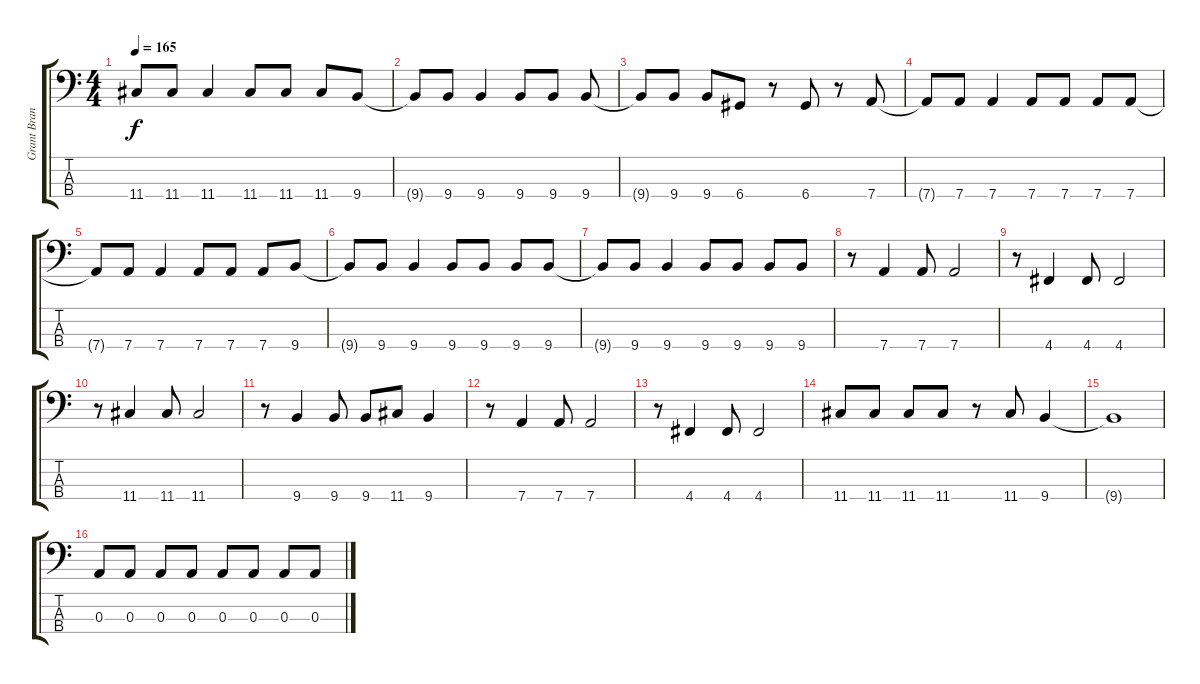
\track ("Grant Brandell" "Grant Bran") {instrument electricbassfinger}
\staff {score tabs}
\tuning (G2 D2 A1 D1) {hide}
\ts (4 4)
\tempo 165
\clef f4
\ks c
11.4{t}.8{dy f} 11.4.8 11.4.4 11.4.8 11.4.8 11.4.8 9.4.8 |
9.4{t}.8 9.4.8 9.4.4 9.4.8 9.4.8 9.4.8 |
9.4{t}.8 9.4.8 9.4.8 6.4.8 r.8 6.4.8 r.8 7.4.8 |
7.4{t}.8 7.4.8 7.4.4 7.4.8 7.4.8 7.4.8 7.4.8 |
7.4{t}.8 7.4.8 7.4.4 7.4.8 7.4.8 7.4.8 9.4.8 |
9.4{t}.8 9.4.8 9.4.4 9.4.8 9.4.8 9.4.8 9.4.8 |
9.4{t}.8 9.4.8 9.4.4 9.4.8 9.4.8 9.4.8 9.4.8 |
r.8 7.4.4 7.4.8 7.4.2 |
r.8 4.4.4 4.4.8 4.4.2 |
r.8 11.4.4 11.4.8 11.4.2 |
r.8 9.4.4 9.4.8 9.4.8 11.4.8 9.4.4 |
r.8 7.4.4 7.4.8 7.4.2 |
r.8 4.4.4 4.4.8 4.4.2 |
11.4.8 11.4.8 11.4.8 11.4.8 r.8 11.4.8 9.4.4 |
9.4{t}.1 |
0.3.8 0.3.8 0.3.8 0.3.8 0.3.8 0.3.8 0.3.8 0.3.8
